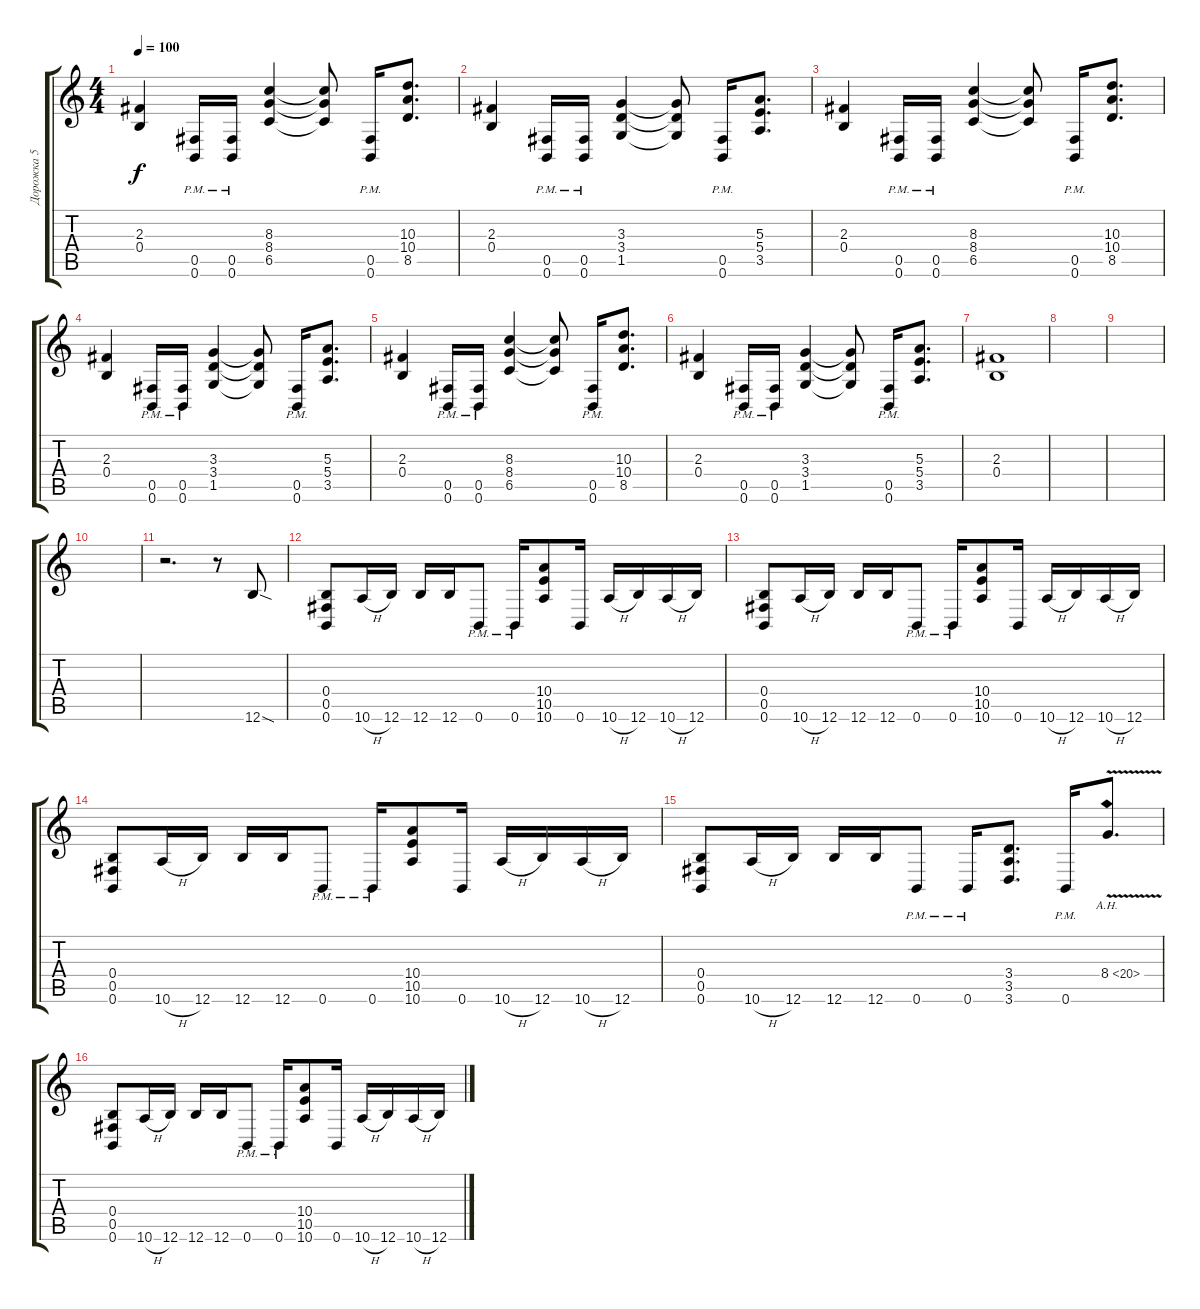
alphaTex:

\track ("Дорожка 5" "Дорожка 5") {instrument distortionguitar}
\staff {score tabs}
\tuning (Db4 Ab3 E3 B2 Gb2 B1) {hide}
\ts (4 4)
\tempo 100
\clef g2
\ks c
(2.3 0.4).4{dy f} (0.5{pm} 0.6{pm}).16 (0.5{pm} 0.6{pm}).16 (8.3 8.4 6.5).4 (8.3{t} 8.4{t} 6.5{t}).8 (0.5{pm} 0.6{pm}).16 (10.3 10.4 8.5).8{d} |
(2.3 0.4).4 (0.5{pm} 0.6{pm}).16 (0.5{pm} 0.6{pm}).16 (3.3 3.4 1.5).4 (3.3{t} 3.4{t} 1.5{t}).8 (0.5{pm} 0.6{pm}).16 (5.3 5.4 3.5).8{d} |
(2.3 0.4).4 (0.5{pm} 0.6{pm}).16 (0.5{pm} 0.6{pm}).16 (8.3 8.4 6.5).4 (8.3{t} 8.4{t} 6.5{t}).8 (0.5{pm} 0.6{pm}).16 (10.3 10.4 8.5).8{d} |
(2.3 0.4).4 (0.5{pm} 0.6{pm}).16 (0.5{pm} 0.6{pm}).16 (3.3 3.4 1.5).4 (3.3{t} 3.4{t} 1.5{t}).8 (0.5{pm} 0.6{pm}).16 (5.3 5.4 3.5).8{d} |
(2.3 0.4).4 (0.5{pm} 0.6{pm}).16 (0.5{pm} 0.6{pm}).16 (8.3 8.4 6.5).4 (8.3{t} 8.4{t} 6.5{t}).8 (0.5{pm} 0.6{pm}).16 (10.3 10.4 8.5).8{d} |
(2.3 0.4).4 (0.5{pm} 0.6{pm}).16 (0.5{pm} 0.6{pm}).16 (3.3 3.4 1.5).4 (3.3{t} 3.4{t} 1.5{t}).8 (0.5{pm} 0.6{pm}).16 (5.3 5.4 3.5).8{d} |
(2.3 0.4).1 |
|
|
|
r.2{d} r.8 12.6{sod}.8 |
(0.4 0.5 0.6).8 10.6{h}.16 12.6.16 12.6.16 12.6.16 0.6{pm}.8 0.6{pm}.16 (10.4 10.5 10.6).8 0.6.16 10.6{h}.16 12.6.16 10.6{h}.16 12.6.16 |
(0.4 0.5 0.6).8 10.6{h}.16 12.6.16 12.6.16 12.6.16 0.6{pm}.8 0.6{pm}.16 (10.4 10.5 10.6).8 0.6.16 10.6{h}.16 12.6.16 10.6{h}.16 12.6.16 |
(0.4 0.5 0.6).8 10.6{h}.16 12.6.16 12.6.16 12.6.16 0.6{pm}.8 0.6{pm}.16 (10.4 10.5 10.6).8 0.6.16 10.6{h}.16 12.6.16 10.6{h}.16 12.6.16 |
(0.4 0.5 0.6).8 10.6{h}.16 12.6.16 12.6.16 12.6.16 0.6{pm}.8 0.6{pm}.16 (3.4 3.5 3.6).8{d} 0.6{pm}.16 8.4{ah 12 v}.8{d} |
(0.4 0.5 0.6).8 10.6{h}.16 12.6.16 12.6.16 12.6.16 0.6{pm}.8 0.6{pm}.16 (10.4 10.5 10.6).8 0.6.16 10.6{h}.16 12.6.16 10.6{h}.16 12.6.16
